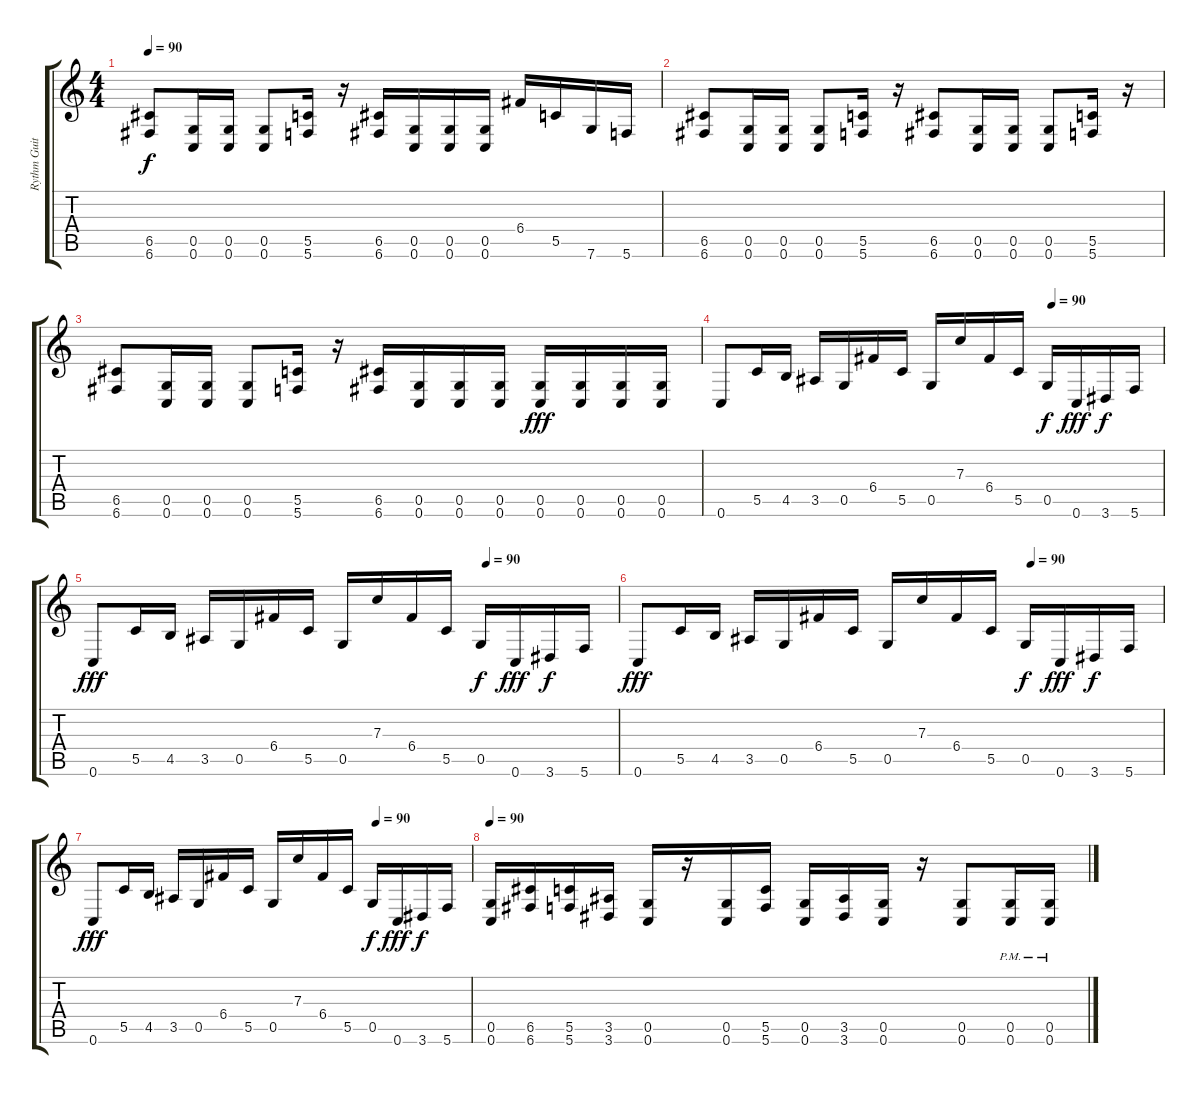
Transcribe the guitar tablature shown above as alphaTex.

\track ("Rythm Guitar" "Rythm Guit") {instrument distortionguitar}
\staff {score tabs}
\tuning (D4 A3 F3 C3 G2 C2) {hide}
\ts (4 4)
\tempo 90
\clef g2
\ks c
(6.5 6.6).8{dy f} (0.5 0.6).16 (0.5 0.6).16 (0.5 0.6).8 (5.5 5.6).16 r.16 (6.5 6.6).16 (0.5 0.6).16 (0.5 0.6).16 (0.5 0.6).16 6.4.16 5.5.16 7.6.16 5.6.16 |
(6.5 6.6).8 (0.5 0.6).16 (0.5 0.6).16 (0.5 0.6).8 (5.5 5.6).16 r.16 (6.5 6.6).8 (0.5 0.6).16 (0.5 0.6).16 (0.5 0.6).8 (5.5 5.6).16 r.16 |
(6.5 6.6).8 (0.5 0.6).16 (0.5 0.6).16 (0.5 0.6).8 (5.5 5.6).16 r.16 (6.5 6.6).16 (0.5 0.6).16 (0.5 0.6).16 (0.5 0.6).16 (0.5 0.6).16{dy fff} (0.5 0.6).16 (0.5 0.6).16 (0.5 0.6).16 |
\tempo (90 0.75)
0.6.8 5.5.16 4.5.16 3.5.16 0.5.16 6.4.16 5.5.16 0.5.16 7.3.16 6.4.16 5.5.16 0.5.16{dy f} 0.6.16{dy fff} 3.6.16{dy f} 5.6.16 |
\tempo (90 0.75)
0.6.8{dy fff} 5.5.16 4.5.16 3.5.16 0.5.16 6.4.16 5.5.16 0.5.16 7.3.16 6.4.16 5.5.16 0.5.16{dy f} 0.6.16{dy fff} 3.6.16{dy f} 5.6.16 |
\tempo (90 0.75)
0.6.8{dy fff} 5.5.16 4.5.16 3.5.16 0.5.16 6.4.16 5.5.16 0.5.16 7.3.16 6.4.16 5.5.16 0.5.16{dy f} 0.6.16{dy fff} 3.6.16{dy f} 5.6.16 |
\tempo (90 0.75)
0.6.8{dy fff} 5.5.16 4.5.16 3.5.16 0.5.16 6.4.16 5.5.16 0.5.16 7.3.16 6.4.16 5.5.16 0.5.16{dy f} 0.6.16{dy fff} 3.6.16{dy f} 5.6.16 |
\tempo 90
(0.5 0.6).16 (6.5 6.6).16 (5.5 5.6).16 (3.5 3.6).16 (0.5 0.6).16 r.16 (0.5 0.6).16 (5.5 5.6).16 (0.5 0.6).16 (3.5 3.6).16 (0.5 0.6).16 r.16 (0.5 0.6).8 (0.5{pm} 0.6{pm}).16 (0.5{pm} 0.6{pm}).16
